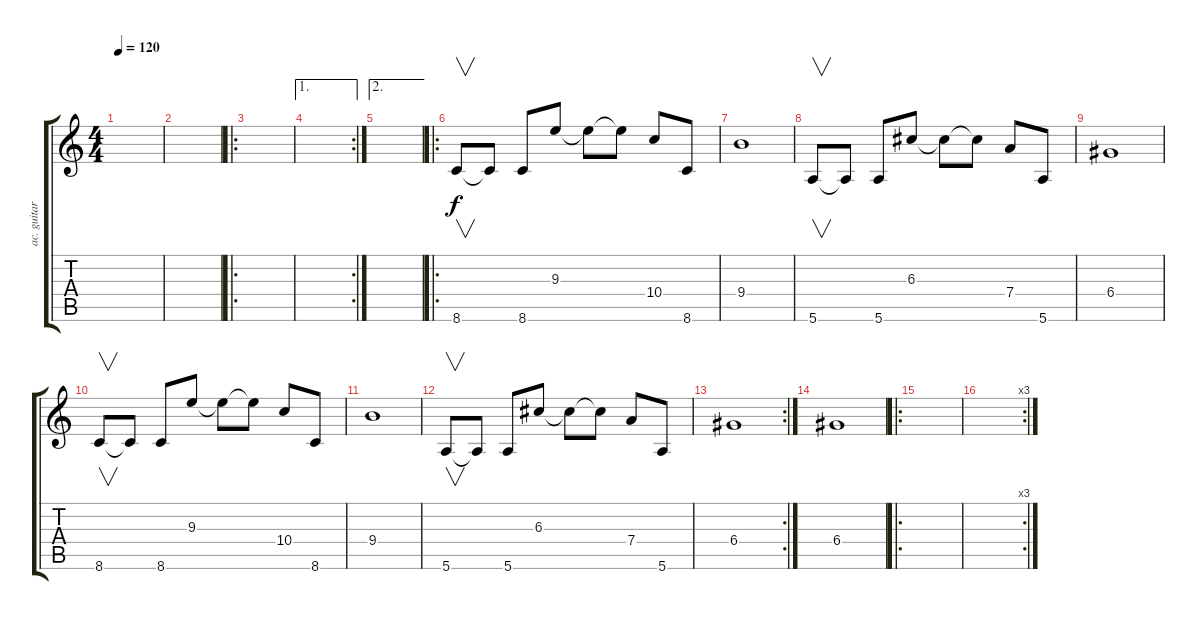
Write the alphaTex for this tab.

\track ("ac. guitar" "ac. guitar") {instrument acousticguitarsteel}
\staff {score tabs}
\tuning (E4 B3 G3 D3 A2 E2) {hide}
\ts (4 4)
\tempo 120
\clef g2
\ks c
|
|
\ro
|
\ae 1
\rc 2
|
\ae 2
|
\ro
8.6.8{v} 8.6{t}.8 8.6.8 9.3.8 9.3{t}.8 9.3{t}.8 10.4.8 8.6.8 |
9.4.1 |
5.6.8{v} 5.6{t}.8 5.6.8 6.3.8 6.3{t}.8 6.3{t}.8 7.4.8 5.6.8 |
6.4.1 |
8.6.8{v} 8.6{t}.8 8.6.8 9.3.8 9.3{t}.8 9.3{t}.8 10.4.8 8.6.8 |
9.4.1 |
5.6.8{v} 5.6{t}.8 5.6.8 6.3.8 6.3{t}.8 6.3{t}.8 7.4.8 5.6.8 |
\rc 2
6.4.1 |
6.4.1 |
\ro
|
\rc 3
